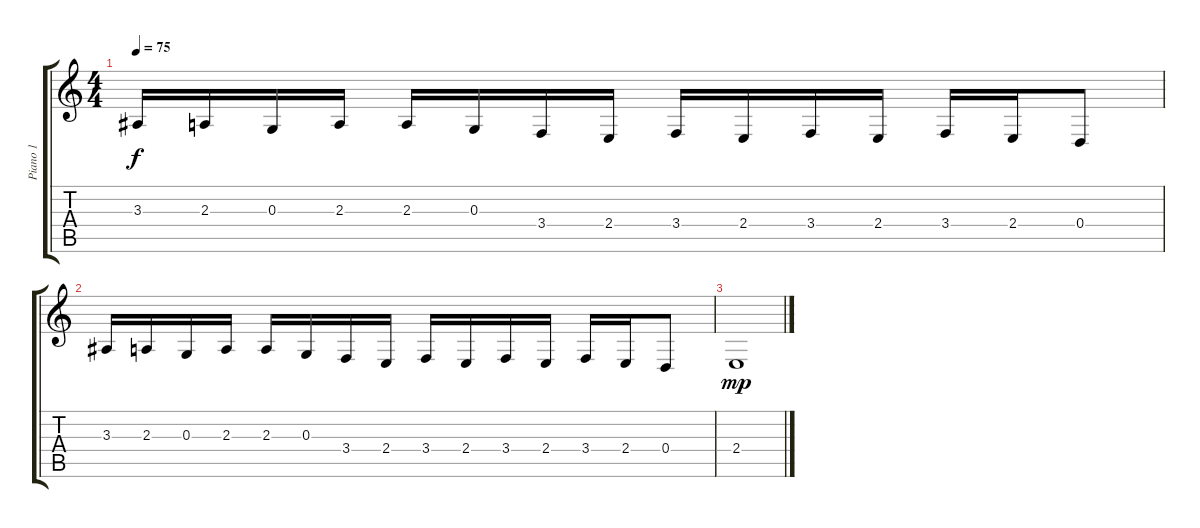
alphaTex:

\track ("Piano 1" "Piano 1") {instrument brightacousticpiano}
\staff {score tabs}
\tuning (E4 B3 G3 D3 A2 E2) {hide}
\ts (4 4)
\tempo 75
\clef g2
\ks c
3.3.16{dy f} 2.3.16 0.3.16 2.3.16 2.3.16 0.3.16 3.4.16 2.4.16 3.4.16 2.4.16 3.4.16 2.4.16 3.4.16 2.4.16 0.4.8 |
3.3.16 2.3.16 0.3.16 2.3.16 2.3.16 0.3.16 3.4.16 2.4.16 3.4.16 2.4.16 3.4.16 2.4.16 3.4.16 2.4.16 0.4.8 |
2.4.1{dy mp}
